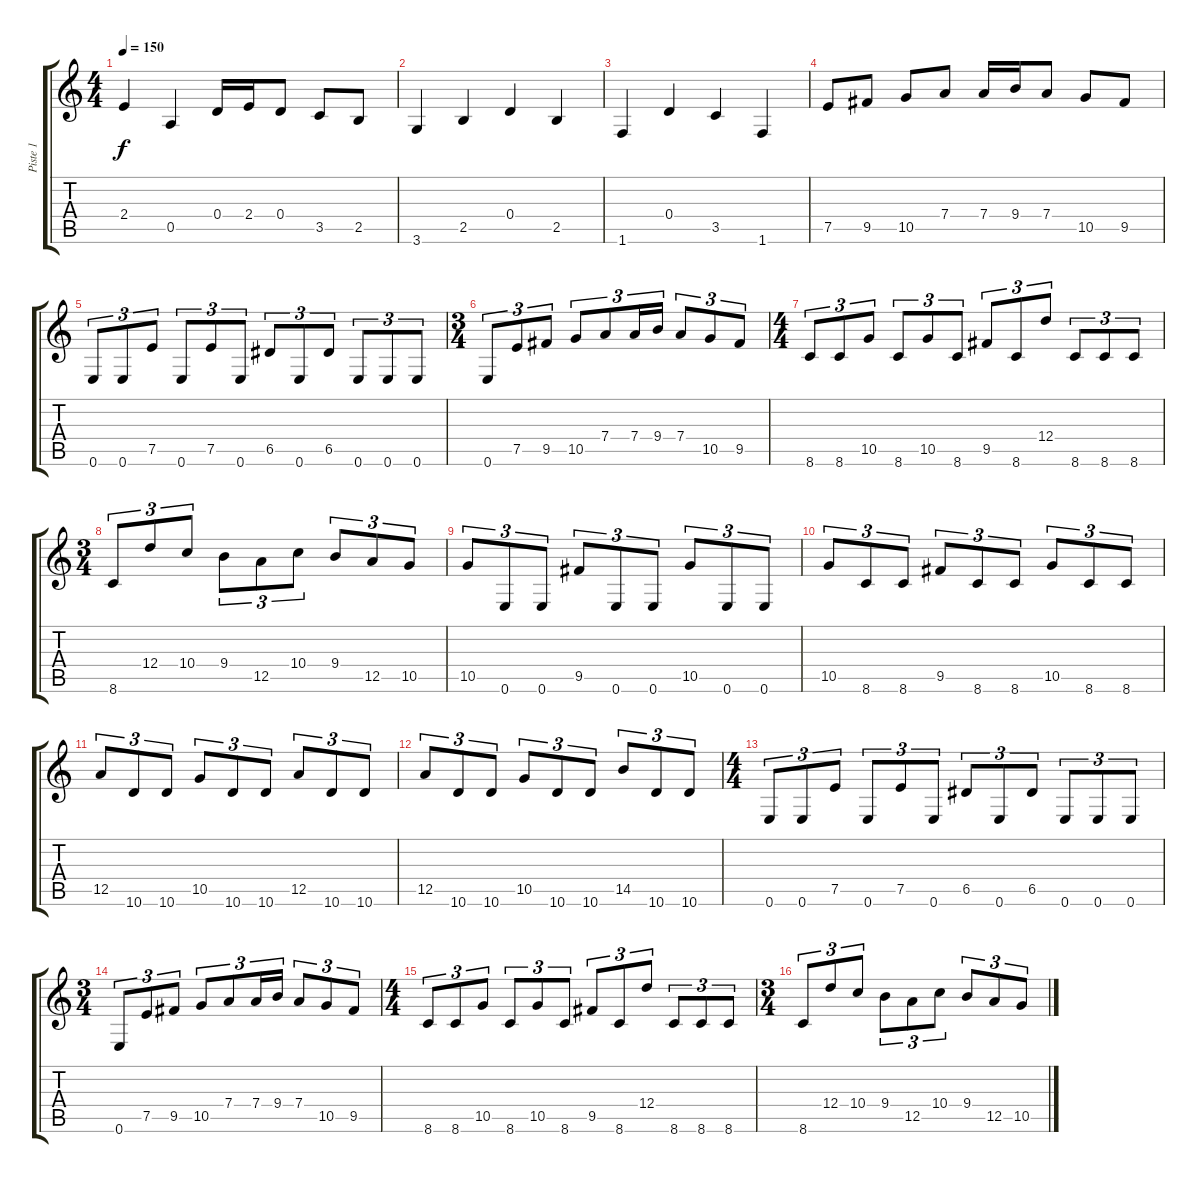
\track ("Piste 1" "Piste 1") {instrument distortionguitar}
\staff {score tabs}
\tuning (E4 B3 G3 D3 A2 E2) {hide}
\ts (4 4)
\tempo 150
\clef g2
\ks c
2.4.4{dy f} 0.5.4 0.4.16 2.4.16 0.4.8 3.5.8 2.5.8 |
3.6.4 2.5.4 0.4.4 2.5.4 |
1.6.4 0.4.4 3.5.4 1.6.4 |
7.5.8 9.5.8 10.5.8 7.4.8 7.4.16 9.4.16 7.4.8 10.5.8 9.5.8 |
0.6.8{tu (3 2)} 0.6.8{tu (3 2)} 7.5.8{tu (3 2)} 0.6.8{tu (3 2)} 7.5.8{tu (3 2)} 0.6.8{tu (3 2)} 6.5.8{tu (3 2)} 0.6.8{tu (3 2)} 6.5.8{tu (3 2)} 0.6.8{tu (3 2)} 0.6.8{tu (3 2)} 0.6.8{tu (3 2)} |
\ts (3 4)
0.6.8{tu (3 2)} 7.5.8{tu (3 2)} 9.5.8{tu (3 2)} 10.5.8{tu (3 2)} 7.4.8{tu (3 2)} 7.4.16{tu (3 2)} 9.4.16{tu (3 2)} 7.4.8{tu (3 2)} 10.5.8{tu (3 2)} 9.5.8{tu (3 2)} |
\ts (4 4)
8.6.8{tu (3 2)} 8.6.8{tu (3 2)} 10.5.8{tu (3 2)} 8.6.8{tu (3 2)} 10.5.8{tu (3 2)} 8.6.8{tu (3 2)} 9.5.8{tu (3 2)} 8.6.8{tu (3 2)} 12.4.8{tu (3 2)} 8.6.8{tu (3 2)} 8.6.8{tu (3 2)} 8.6.8{tu (3 2)} |
\ts (3 4)
8.6.8{tu (3 2)} 12.4.8{tu (3 2)} 10.4.8{tu (3 2)} 9.4.8{tu (3 2)} 12.5.8{tu (3 2)} 10.4.8{tu (3 2)} 9.4.8{tu (3 2)} 12.5.8{tu (3 2)} 10.5.8{tu (3 2)} |
10.5.8{tu (3 2)} 0.6.8{tu (3 2)} 0.6.8{tu (3 2)} 9.5.8{tu (3 2)} 0.6.8{tu (3 2)} 0.6.8{tu (3 2)} 10.5.8{tu (3 2)} 0.6.8{tu (3 2)} 0.6.8{tu (3 2)} |
10.5.8{tu (3 2)} 8.6.8{tu (3 2)} 8.6.8{tu (3 2)} 9.5.8{tu (3 2)} 8.6.8{tu (3 2)} 8.6.8{tu (3 2)} 10.5.8{tu (3 2)} 8.6.8{tu (3 2)} 8.6.8{tu (3 2)} |
12.5.8{tu (3 2)} 10.6.8{tu (3 2)} 10.6.8{tu (3 2)} 10.5.8{tu (3 2)} 10.6.8{tu (3 2)} 10.6.8{tu (3 2)} 12.5.8{tu (3 2)} 10.6.8{tu (3 2)} 10.6.8{tu (3 2)} |
12.5.8{tu (3 2)} 10.6.8{tu (3 2)} 10.6.8{tu (3 2)} 10.5.8{tu (3 2)} 10.6.8{tu (3 2)} 10.6.8{tu (3 2)} 14.5.8{tu (3 2)} 10.6.8{tu (3 2)} 10.6.8{tu (3 2)} |
\ts (4 4)
0.6.8{tu (3 2)} 0.6.8{tu (3 2)} 7.5.8{tu (3 2)} 0.6.8{tu (3 2)} 7.5.8{tu (3 2)} 0.6.8{tu (3 2)} 6.5.8{tu (3 2)} 0.6.8{tu (3 2)} 6.5.8{tu (3 2)} 0.6.8{tu (3 2)} 0.6.8{tu (3 2)} 0.6.8{tu (3 2)} |
\ts (3 4)
0.6.8{tu (3 2)} 7.5.8{tu (3 2)} 9.5.8{tu (3 2)} 10.5.8{tu (3 2)} 7.4.8{tu (3 2)} 7.4.16{tu (3 2)} 9.4.16{tu (3 2)} 7.4.8{tu (3 2)} 10.5.8{tu (3 2)} 9.5.8{tu (3 2)} |
\ts (4 4)
8.6.8{tu (3 2)} 8.6.8{tu (3 2)} 10.5.8{tu (3 2)} 8.6.8{tu (3 2)} 10.5.8{tu (3 2)} 8.6.8{tu (3 2)} 9.5.8{tu (3 2)} 8.6.8{tu (3 2)} 12.4.8{tu (3 2)} 8.6.8{tu (3 2)} 8.6.8{tu (3 2)} 8.6.8{tu (3 2)} |
\ts (3 4)
8.6.8{tu (3 2)} 12.4.8{tu (3 2)} 10.4.8{tu (3 2)} 9.4.8{tu (3 2)} 12.5.8{tu (3 2)} 10.4.8{tu (3 2)} 9.4.8{tu (3 2)} 12.5.8{tu (3 2)} 10.5.8{tu (3 2)}
